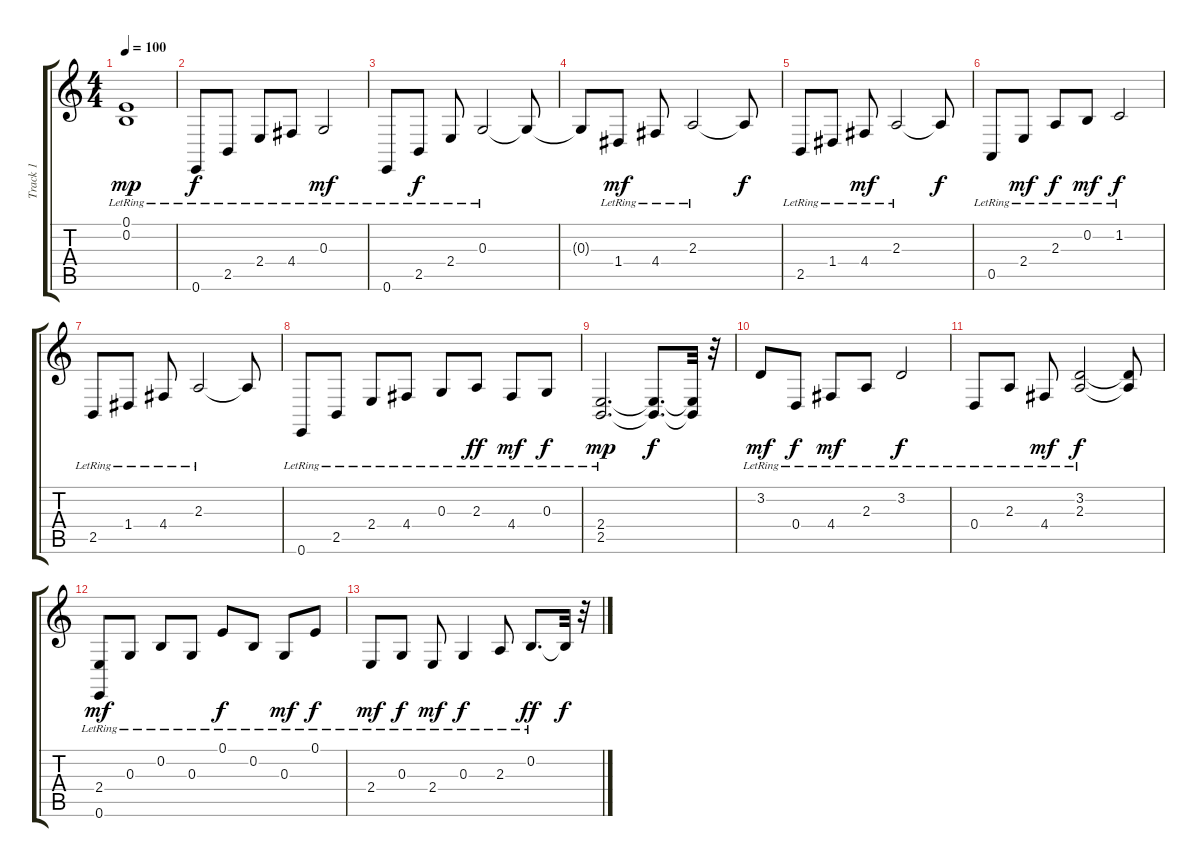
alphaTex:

\track ("Track 1" "Track 1") {instrument brightacousticpiano}
\staff {score tabs}
\tuning (E4 B3 G3 D3 A2 E2) {hide}
\ts (4 4)
\tempo 100
\clef g2
\ks c
(0.1{lr} 0.2{lr}).1{dy mp} |
0.6{lr}.8{dy f} 2.5{lr}.8 2.4{lr}.8 4.4{lr}.8 0.3{lr}.2{dy mf} |
0.6{lr}.8 2.5{lr}.8{dy f} 2.4{lr}.8 0.3{lr}.2 0.3{t}.8 |
0.3{t}.8 1.4{lr}.8{dy mf} 4.4{lr}.8 2.3{lr}.2 2.3{t}.8{dy f} |
2.5{lr}.8 1.4{lr}.8 4.4{lr}.8{dy mf} 2.3{lr}.2 2.3{t}.8{dy f} |
0.5{lr}.8 2.4{lr}.8{dy mf} 2.3{lr}.8{dy f} 0.2{lr}.8{dy mf} 1.2{lr}.2{dy f} |
2.5{lr}.8 1.4{lr}.8 4.4{lr}.8 2.3{lr}.2 2.3{t}.8 |
0.6{lr}.8 2.5{lr}.8 2.4{lr}.8 4.4{lr}.8 0.3{lr}.8 2.3{lr}.8{dy ff} 4.4{lr}.8{dy mf} 0.3{lr}.8{dy f} |
(2.4{lr} 2.5{lr}).2{d dy mp} (2.4{t} 2.5{t}).8{d dy f} (2.4{t} 2.5{t}).32 r.32 |
3.2{lr}.8{dy mf} 0.4{lr}.8{dy f} 4.4{lr}.8{dy mf} 2.3{lr}.8 3.2{lr}.2{dy f} |
0.4{lr}.8 2.3{lr}.8 4.4{lr}.8{dy mf} (3.2{lr} 2.3{lr}).2{dy f} (3.2{t} 2.3{t}).8 |
(2.4{lr} 0.6{lr}).8{dy mf} 0.3{lr}.8 0.2{lr}.8 0.3{lr}.8 0.1{lr}.8{dy f} 0.2{lr}.8 0.3{lr}.8{dy mf} 0.1{lr}.8{dy f} |
2.4{lr}.8{dy mf} 0.3{lr}.8{dy f} 2.4{lr}.8{dy mf} 0.3{lr}.4{dy f} 2.3{lr}.8 0.2{lr}.8{d dy ff} 0.2{t}.32{dy f} r.32
